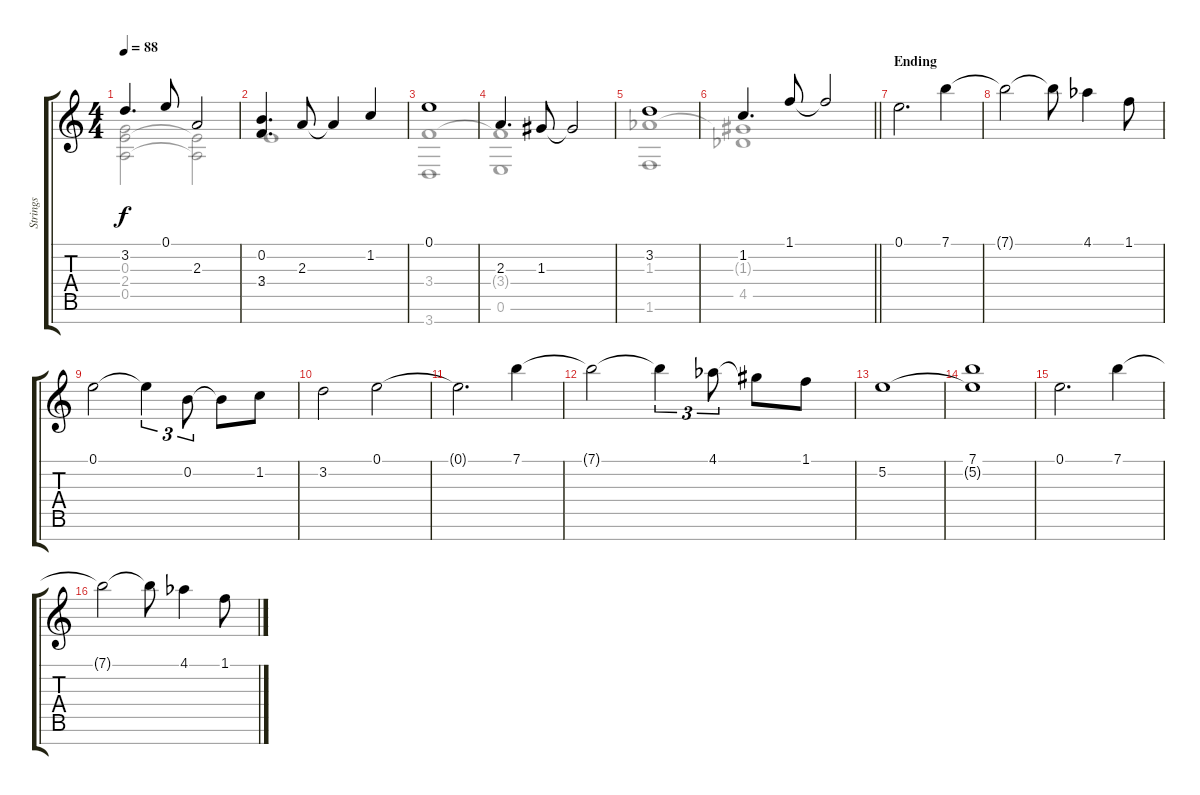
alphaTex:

\track ("Strings" "Strings") {instrument stringensemble1}
\staff {score tabs}
\tuning (E5 B4 G4 D4 A3 E3 B2) {hide}
\voice
\ts (4 4)
\tempo 88
\clef g2
\ks c
3.2.4{d dy f} 0.1.8 2.3.2 |
(0.2 3.4).4{d} 2.3.8 2.3{t}.4 1.2.4 |
0.1.1 |
2.3.4{d} 1.3.8 1.3{t}.2 |
3.2.1 |
\barLineRight lightlight
1.2.4{d} 1.1.8 1.1{t}.2 |
\section ("" "Ending")
0.1.2{d} 7.1.4 |
7.1{t}.2 7.1{t}.8 4.1{acc b}.4 1.1.8 |
0.1.2 0.1{t}.4{tu (3 2)} 0.2.8{tu (3 2)} 0.2{t}.8 1.2.8 |
3.2.2 0.1.2 |
0.1{t}.2{d} 7.1.4 |
7.1{t}.2 7.1{t}.4{tu (3 2)} 4.1{acc b}.8{tu (3 2)} 4.1{t}.8 1.1.8 |
5.2.1 |
(7.1 5.2{t}).1 |
0.1.2{d} 7.1.4 |
7.1{t}.2 7.1{t}.8 4.1{acc b}.4 1.1.8
\voice
\clef g2
\ottava regular
\simile none
\ks c
(0.3 2.4 0.5).2{dy f} (2.4{t} 0.5{t}).2 |
2.4.1 |
(3.4 3.7).1 |
(3.4{t} 0.6).1 |
(1.3{acc b} 1.6).1 |
\barLineRight lightlight
(1.3{t} 4.5{acc b}).1 |
|
|
|
|
|
|
|
|
|
